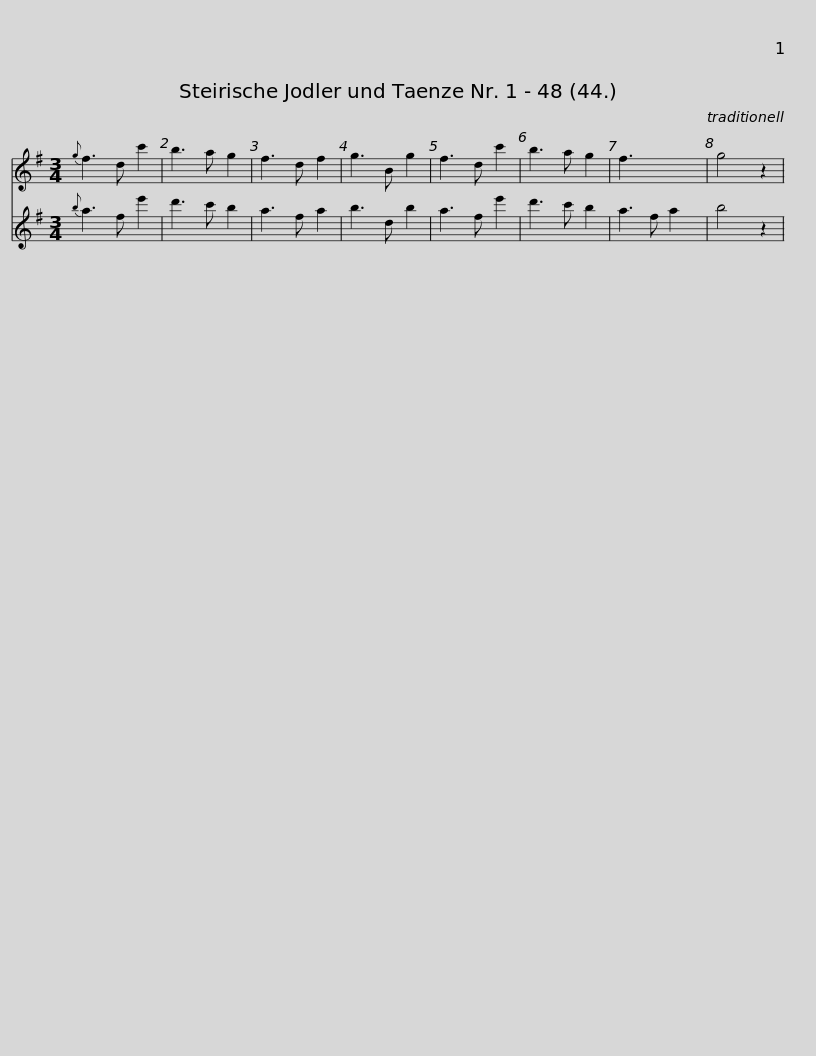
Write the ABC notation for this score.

X:1
%%score 1 2
L:1/8
M:3/4
I:linebreak $
K:G
V:1 treble
V:2 treble
V:1
{g} f3 d c'2 | b3 a g2 | f3 d f2 | g3 B g2 | f3 d c'2 | %5
 b3 a g2 | f3 x x x | g4 z2 | %8
V:2
{b} a3 f e'2 | d'3 c' b2 | a3 f a2 | b3 d b2 | a3 f e'2 | %5
 d'3 c' b2 | a3 f a2 | b4 z2 | %8
